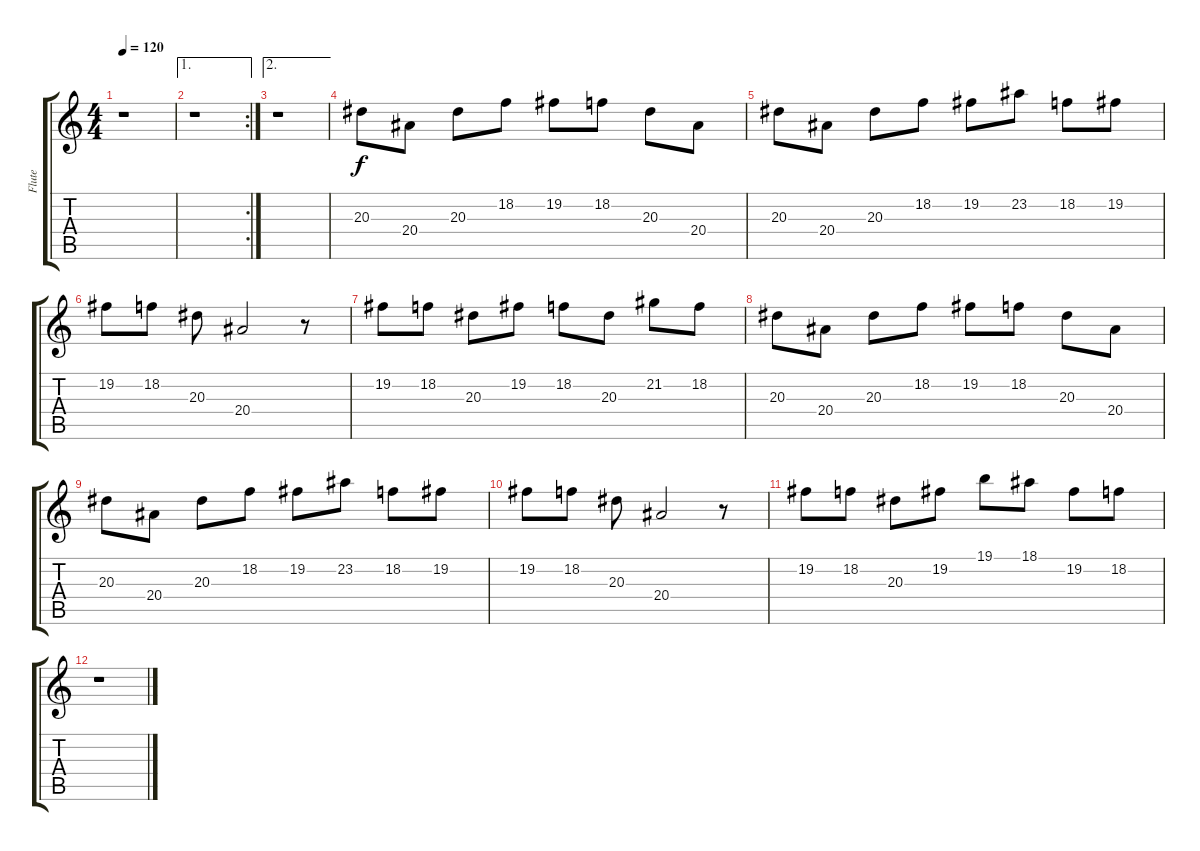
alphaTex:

\track ("Flute" "Flute") {instrument flute}
\staff {score tabs}
\tuning (E4 B3 G3 D3 A2 E2) {hide}
\ts (4 4)
\tempo 120
\clef g2
\ks c
r.1{dy f} |
\ae 1
\rc 2
r.1 |
\ae 2
r.1 |
20.3.8 20.4.8 20.3.8 18.2.8 19.2.8 18.2.8 20.3.8 20.4.8 |
20.3.8 20.4.8 20.3.8 18.2.8 19.2.8 23.2.8 18.2.8 19.2.8 |
19.2.8 18.2.8 20.3.8 20.4.2 r.8 |
19.2.8 18.2.8 20.3.8 19.2.8 18.2.8 20.3.8 21.2.8 18.2.8 |
20.3.8 20.4.8 20.3.8 18.2.8 19.2.8 18.2.8 20.3.8 20.4.8 |
20.3.8 20.4.8 20.3.8 18.2.8 19.2.8 23.2.8 18.2.8 19.2.8 |
19.2.8 18.2.8 20.3.8 20.4.2 r.8 |
19.2.8 18.2.8 20.3.8 19.2.8 19.1.8 18.1.8 19.2.8 18.2.8 |
r.1
